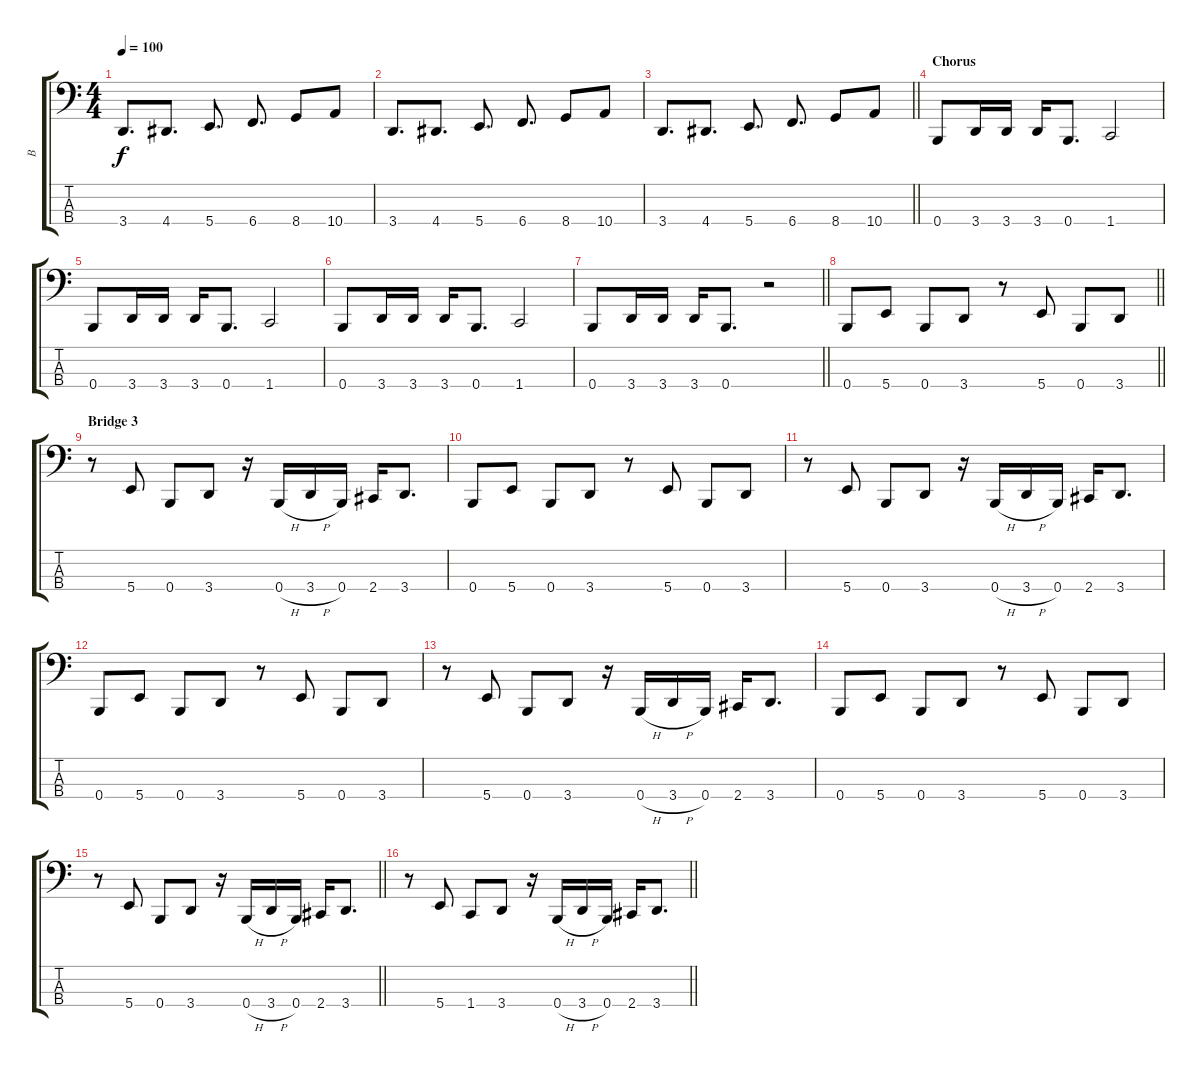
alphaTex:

\track ("B" "B") {instrument electricbassfinger}
\staff {score tabs}
\tuning (F2 C2 G1 B0) {hide}
\ts (4 4)
\tempo 100
\clef f4
\ks c
3.4.8{d dy f} 4.4.8{d} 5.4.8{d} 6.4.8{d} 8.4.8 10.4.8 |
3.4.8{d} 4.4.8{d} 5.4.8{d} 6.4.8{d} 8.4.8 10.4.8 |
\barLineRight lightlight
3.4.8{d} 4.4.8{d} 5.4.8{d} 6.4.8{d} 8.4.8 10.4.8 |
\section ("" "Chorus")
0.4.8 3.4.16 3.4.16 3.4.16 0.4.8{d} 1.4.2 |
0.4.8 3.4.16 3.4.16 3.4.16 0.4.8{d} 1.4.2 |
0.4.8 3.4.16 3.4.16 3.4.16 0.4.8{d} 1.4.2 |
\barLineRight lightlight
0.4.8 3.4.16 3.4.16 3.4.16 0.4.8{d} r.2 |
\section ("" "")
\barLineRight lightlight
0.4.8 5.4.8 0.4.8 3.4.8 r.8 5.4.8 0.4.8 3.4.8 |
\section ("" "Bridge 3")
r.8 5.4.8 0.4.8 3.4.8 r.16 0.4{h}.16 3.4{h}.16 0.4.16 2.4.16 3.4.8{d} |
0.4.8 5.4.8 0.4.8 3.4.8 r.8 5.4.8 0.4.8 3.4.8 |
r.8 5.4.8 0.4.8 3.4.8 r.16 0.4{h}.16 3.4{h}.16 0.4.16 2.4.16 3.4.8{d} |
0.4.8 5.4.8 0.4.8 3.4.8 r.8 5.4.8 0.4.8 3.4.8 |
r.8 5.4.8 0.4.8 3.4.8 r.16 0.4{h}.16 3.4{h}.16 0.4.16 2.4.16 3.4.8{d} |
0.4.8 5.4.8 0.4.8 3.4.8 r.8 5.4.8 0.4.8 3.4.8 |
\barLineRight lightlight
r.8 5.4.8 0.4.8 3.4.8 r.16 0.4{h}.16 3.4{h}.16 0.4.16 2.4.16 3.4.8{d} |
\barLineRight lightlight
r.8 5.4.8 1.4.8 3.4.8 r.16 0.4{h}.16 3.4{h}.16 0.4.16 2.4.16 3.4.8{d}
